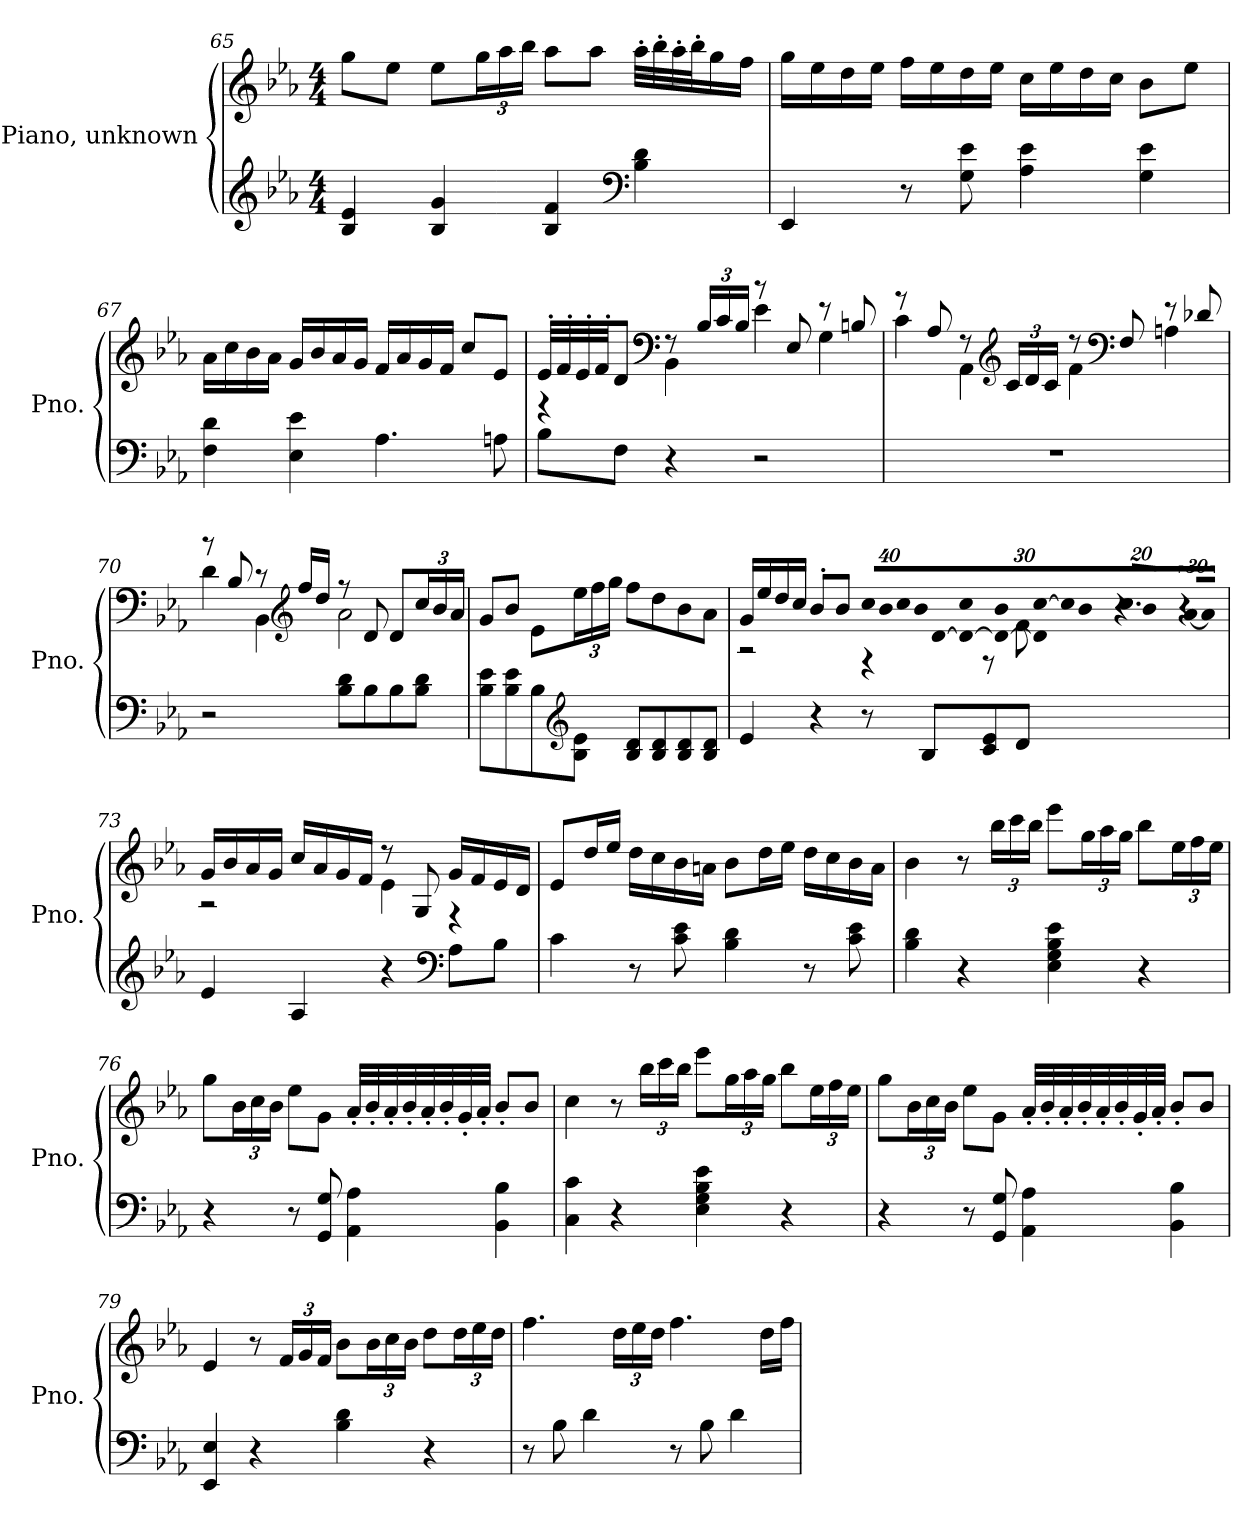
**kern	**kern
*part1	*part1
*staff2	*staff1
*I"Piano, unknown	*
*I'Pno.	*
*clefG2	*clefG2
*k[b-e-a-]	*k[b-e-a-]
*M4/4	*M4/4
=65	=65
4B-/ 4e-/	8gg\L
.	8ee-\J
4B-/ 4g/	8ee-\L
*	*Xbrackettup
.	24gg\L
.	24aa-\
.	24bb-\JJ
4B-/ 4f/	8aa-\L
.	8aa-\J
*clefF4	*
4B-\ 4d\	32aa-'\LLL
.	32bb-'\
.	32aa-'\
.	32bb-'\J
.	16gg\
.	16ff\JJ
!!LO:LB:g=z
=66	=66
4EE-/	16gg\LL
.	16ee-\
.	16dd\
.	16ee-\JJ
8r	16ff\LL
.	16ee-\
8G\ 8e-\	16dd\
.	16ee-\JJ
4A-\ 4e-\	16cc\LL
.	16ee-\
.	16dd\
.	16cc\JJ
4G\ 4e-\	8b-\L
.	8ee-\J
=67	=67
4F\ 4d\	16a-\LL
.	16cc\
.	16b-\
.	16a-\JJ
4E-\ 4e-\	16g/LL
.	16b-/
.	16a-/
.	16g/JJ
4.A-\	16f/LL
.	16a-/
.	16g/
.	16f/JJ
.	8cc/L
8An\	8e-/J
=68	=68
*	*^
8B-\L	32e-'/LLL	4r
.	32f'/	.
.	32e-'/	.
.	32f'/JJ	.
8F\J	8d/J	.
*	*clefF4	*
4r	8r	4BB-\
.	24B-/LL	.
.	24c/	.
.	24B-/JJ	.
2r	8r	4e-\
.	8E-/	.
.	8r	4G\
.	8Bn/	.
!!LO:LB:g=z	!!
=69	=69	=69
1r	8r	4c\
.	8A-/	.
.	8r	4AA-\
*	*clefG2	*
.	24c/LL	.
.	24d/	.
.	24c/JJ	.
.	8r	4f\
*	*clefF4	*
.	8F/	.
.	8r	4An\
.	8d-X/	.
=70	=70	=70
2r	8r	4d\
.	8B-/	.
.	8r	4BB-\
*	*clefG2	*
.	16ff/LL	.
.	16dd/JJ	.
8B-\ 8d\L	8r	2a-\
8B-\	8d/	.
8B-\	8d/L	.
8B-\ 8d\J	24cc/L	.
.	24b-/	.
.	24a-/JJ	.
*	*v	*v
=71	=71
8B-\ 8e-\L	8g/L
8B-\ 8e-\	8b-/J
8B-\	8e-\L
*clefG2	*
8B-\ 8e-\J	24ee-\L
.	24ff\
.	24gg\JJ
8B-/ 8d/L	8ff\L
8B-/ 8d/	8dd\
8B-/ 8d/	8b-\
8B-/ 8d/J	8a-\J
!!LO:PB:g=z
=72	=72
*	*^
4e-/	16g/LL	2r
.	16ee-/	.
.	16dd/	.
.	16cc/JJ	.
4r	8b-'/L	.
.	8b-/J	.
!	!LO:N:vis=32	!
8r	640%23cc/LLL	4r
!	!LO:N:vis=32	!
.	640%23b-/	.
!	!LO:N:vis=32	!
.	640%23cc/	.
!	!LO:N:vis=64	!
.	960%17b-/L	.
8B-/L	.	.
!	!LO:N:vis=64	!
.	[960%17d/J	.
!	!LO:N:vis=32	!
.	640%23d/_ 640%23cc/	.
!	!LO:N:vis=32	!
.	640%23d/_ 640%23b-/	.
!	!LO:N:vis=64	!
.	960%17d/] [960%17cc/L	.
!	!LO:N:vis=64	!
.	960%17cc/JJJJ]	.
8c/ 8e-/	.	8r
*	*brackettup	*
!	!LO:N:vis=32	!
.	640%23b-/	.
!	!LO:N:vis=128	!
.	1920%17r	.
!	!LO:N:vis=64.	!
.	640%17cc/KLLL	.
!	!LO:N:vis=32	!
.	640%23b-/JJJ	.
!	!LO:N:vis=128	!
.	1920%17r	.
!	!LO:N:vis=256	!
.	[1920%17a-/KKKKL	.
8d/J	.	8f\
.	8a-/J]	.
1920ryy	.	1920ryy
=73	=73	=73
4e-/	16g/LL	2r
.	16b-/	.
.	16a-/	.
.	16g/JJ	.
4A-/	16cc/LL	.
.	16a-/	.
.	16g/	.
.	16f/JJ	.
4r	8r	4e-\
.	8G/	.
*clefF4	*	*
8A-\L	16g/LL	4r
.	16f/	.
8B-\J	16e-/	.
.	16d/JJ	.
*	*v	*v
!!LO:LB:g=z
=74	=74
4c\	8e-/L
.	16dd/L
.	16ee-/JJ
8r	16dd\LL
.	16cc\
8c\ 8e-\	16b-\
.	16an\JJ
4B-\ 4d\	8b-\L
.	16dd\L
.	16ee-\JJ
8r	16dd\LL
.	16cc\
8c\ 8e-\	16b-\
.	16a\JJ
=75	=75
4B-\ 4d\	4b-\
4r	8r
*	*Xbrackettup
.	24bb-\LL
.	24ccc\
.	24bb-\JJ
4E-\ 4G\ 4B-\ 4e-\	8eee-\L
.	24gg\L
.	24aa-\
.	24gg\JJ
4r	8bb-\L
.	24ee-\L
.	24ff\
.	24ee-\JJ
=76	=76
4r	8gg\L
.	24b-\L
.	24cc\
.	24b-\JJ
8r	8ee-\L
8GG/ 8G/	8g\J
4AA-\ 4A-\	32a-'/LLL
.	32b-'/
.	32a-'/
.	32b-'/
.	32a-'/
.	32b-'/
.	32g'/
.	32a-'/JJJ
4BB-\ 4B-\	8b-'/L
.	8b-/J
!!LO:LB:g=z
=77	=77
4C\ 4c\	4cc\
4r	8r
.	24bb-\LL
.	24ccc\
.	24bb-\JJ
4E-\ 4G\ 4B-\ 4e-\	8eee-\L
.	24gg\L
.	24aa-\
.	24gg\JJ
4r	8bb-\L
.	24ee-\L
.	24ff\
.	24ee-\JJ
=78	=78
4r	8gg\L
.	24b-\L
.	24cc\
.	24b-\JJ
8r	8ee-\L
8GG/ 8G/	8g\J
4AA-\ 4A-\	32a-'/LLL
.	32b-'/
.	32a-'/
.	32b-'/
.	32a-'/
.	32b-'/
.	32g'/
.	32a-'/JJJ
4BB-\ 4B-\	8b-'/L
.	8b-/J
=79	=79
4EE-/ 4E-/	4e-/
4r	8r
.	24f/LL
.	24g/
.	24f/JJ
4B-\ 4d\	8b-\L
.	24b-\L
.	24cc\
.	24b-\JJ
4r	8dd\L
.	24dd\L
.	24ee-\
.	24dd\JJ
!!LO:LB:g=z
=80	=80
8r	4.ff\
8B-\	.
4d\	.
.	24dd\LL
.	24ee-\
.	24dd\JJ
8r	4.ff\
8B-\	.
4d\	.
.	16dd\LL
.	16ff\JJ
=	=
*-	*-
